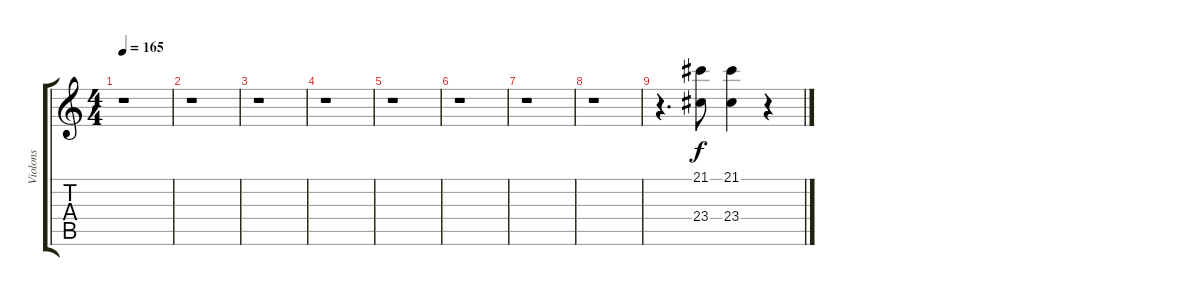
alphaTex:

\track ("Violons" "Violons") {instrument violin}
\staff {score tabs}
\tuning (E4 B3 G3 D3 A2 E2) {hide}
\ts (4 4)
\tempo 165
\clef g2
\ks c
r.1{dy f} |
r.1 |
r.1 |
r.1 |
r.1 |
r.1 |
r.1 |
r.1 |
r.4{d} (21.1 23.4).8{volume 16 balance 8} (21.1 23.4).4 r.4
